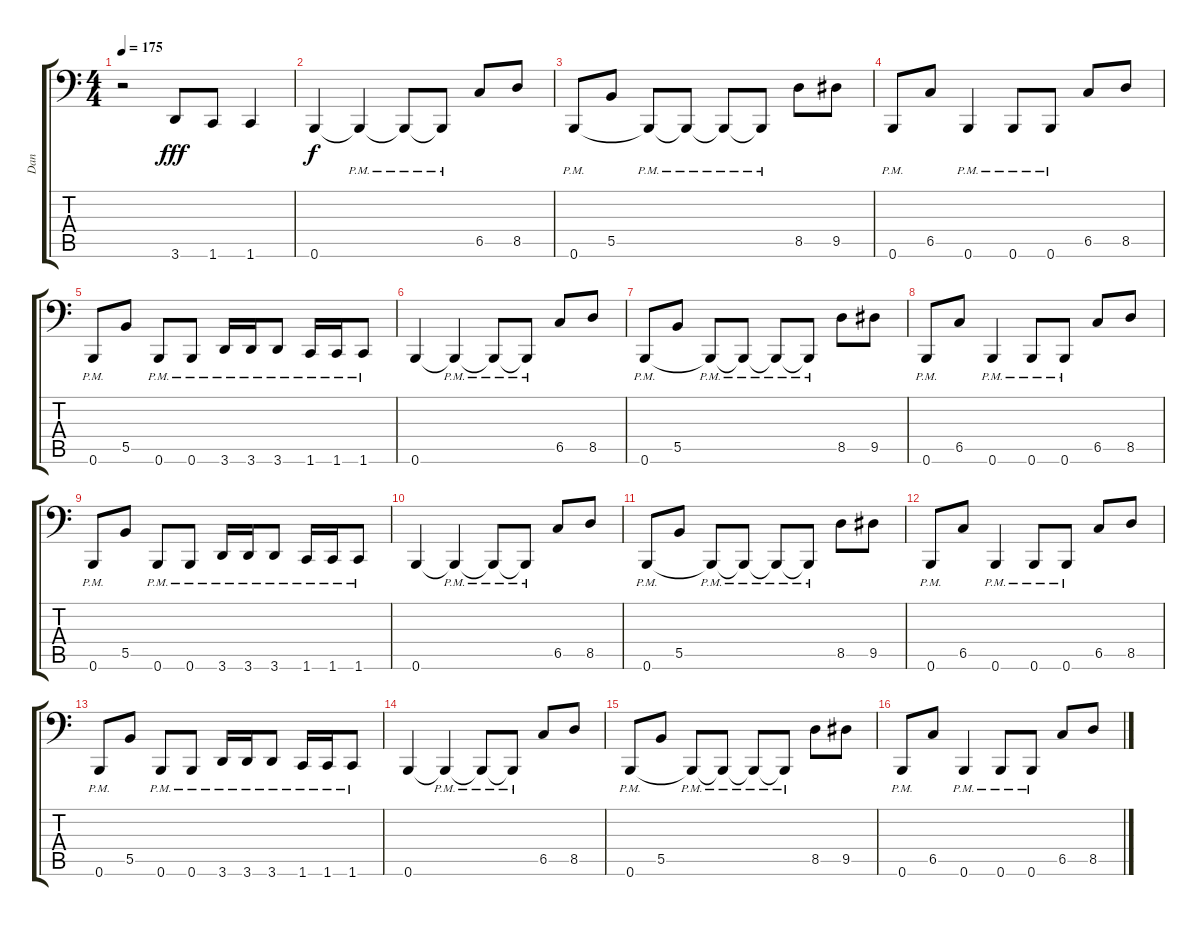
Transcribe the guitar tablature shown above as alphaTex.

\track ("Dan" "Dan") {instrument slapbass1}
\staff {score tabs}
\tuning (Db3 Ab2 E2 B1 Gb1 B0) {hide}
\ts (4 4)
\tempo 175
\clef f4
\ks c
r.2{dy fff} 3.6.8 1.6.8 1.6.4 |
0.6.4{dy f} 0.6{pm t}.4 0.6{pm t}.8 0.6{pm t}.8 6.5.8 8.5.8 |
0.6{pm}.8 5.5.8 0.6{pm t}.8 0.6{pm t}.8 0.6{pm t}.8 0.6{pm t}.8 8.5.8 9.5.8 |
0.6{pm}.8 6.5.8 0.6{pm}.4 0.6{pm}.8 0.6{pm}.8 6.5.8 8.5.8 |
0.6{pm}.8 5.5.8 0.6{pm}.8 0.6{pm}.8 3.6{pm}.16 3.6{pm}.16 3.6{pm}.8 1.6{pm}.16 1.6{pm}.16 1.6{pm}.8 |
0.6.4 0.6{pm t}.4 0.6{pm t}.8 0.6{pm t}.8 6.5.8 8.5.8 |
0.6{pm}.8 5.5.8 0.6{pm t}.8 0.6{pm t}.8 0.6{pm t}.8 0.6{pm t}.8 8.5.8 9.5.8 |
0.6{pm}.8 6.5.8 0.6{pm}.4 0.6{pm}.8 0.6{pm}.8 6.5.8 8.5.8 |
0.6{pm}.8 5.5.8 0.6{pm}.8 0.6{pm}.8 3.6{pm}.16 3.6{pm}.16 3.6{pm}.8 1.6{pm}.16 1.6{pm}.16 1.6{pm}.8 |
0.6.4 0.6{pm t}.4 0.6{pm t}.8 0.6{pm t}.8 6.5.8 8.5.8 |
0.6{pm}.8 5.5.8 0.6{pm t}.8 0.6{pm t}.8 0.6{pm t}.8 0.6{pm t}.8 8.5.8 9.5.8 |
0.6{pm}.8 6.5.8 0.6{pm}.4 0.6{pm}.8 0.6{pm}.8 6.5.8 8.5.8 |
0.6{pm}.8 5.5.8 0.6{pm}.8 0.6{pm}.8 3.6{pm}.16 3.6{pm}.16 3.6{pm}.8 1.6{pm}.16 1.6{pm}.16 1.6{pm}.8 |
0.6.4 0.6{pm t}.4 0.6{pm t}.8 0.6{pm t}.8 6.5.8 8.5.8 |
0.6{pm}.8 5.5.8 0.6{pm t}.8 0.6{pm t}.8 0.6{pm t}.8 0.6{pm t}.8 8.5.8 9.5.8 |
0.6{pm}.8 6.5.8 0.6{pm}.4 0.6{pm}.8 0.6{pm}.8 6.5.8 8.5.8
